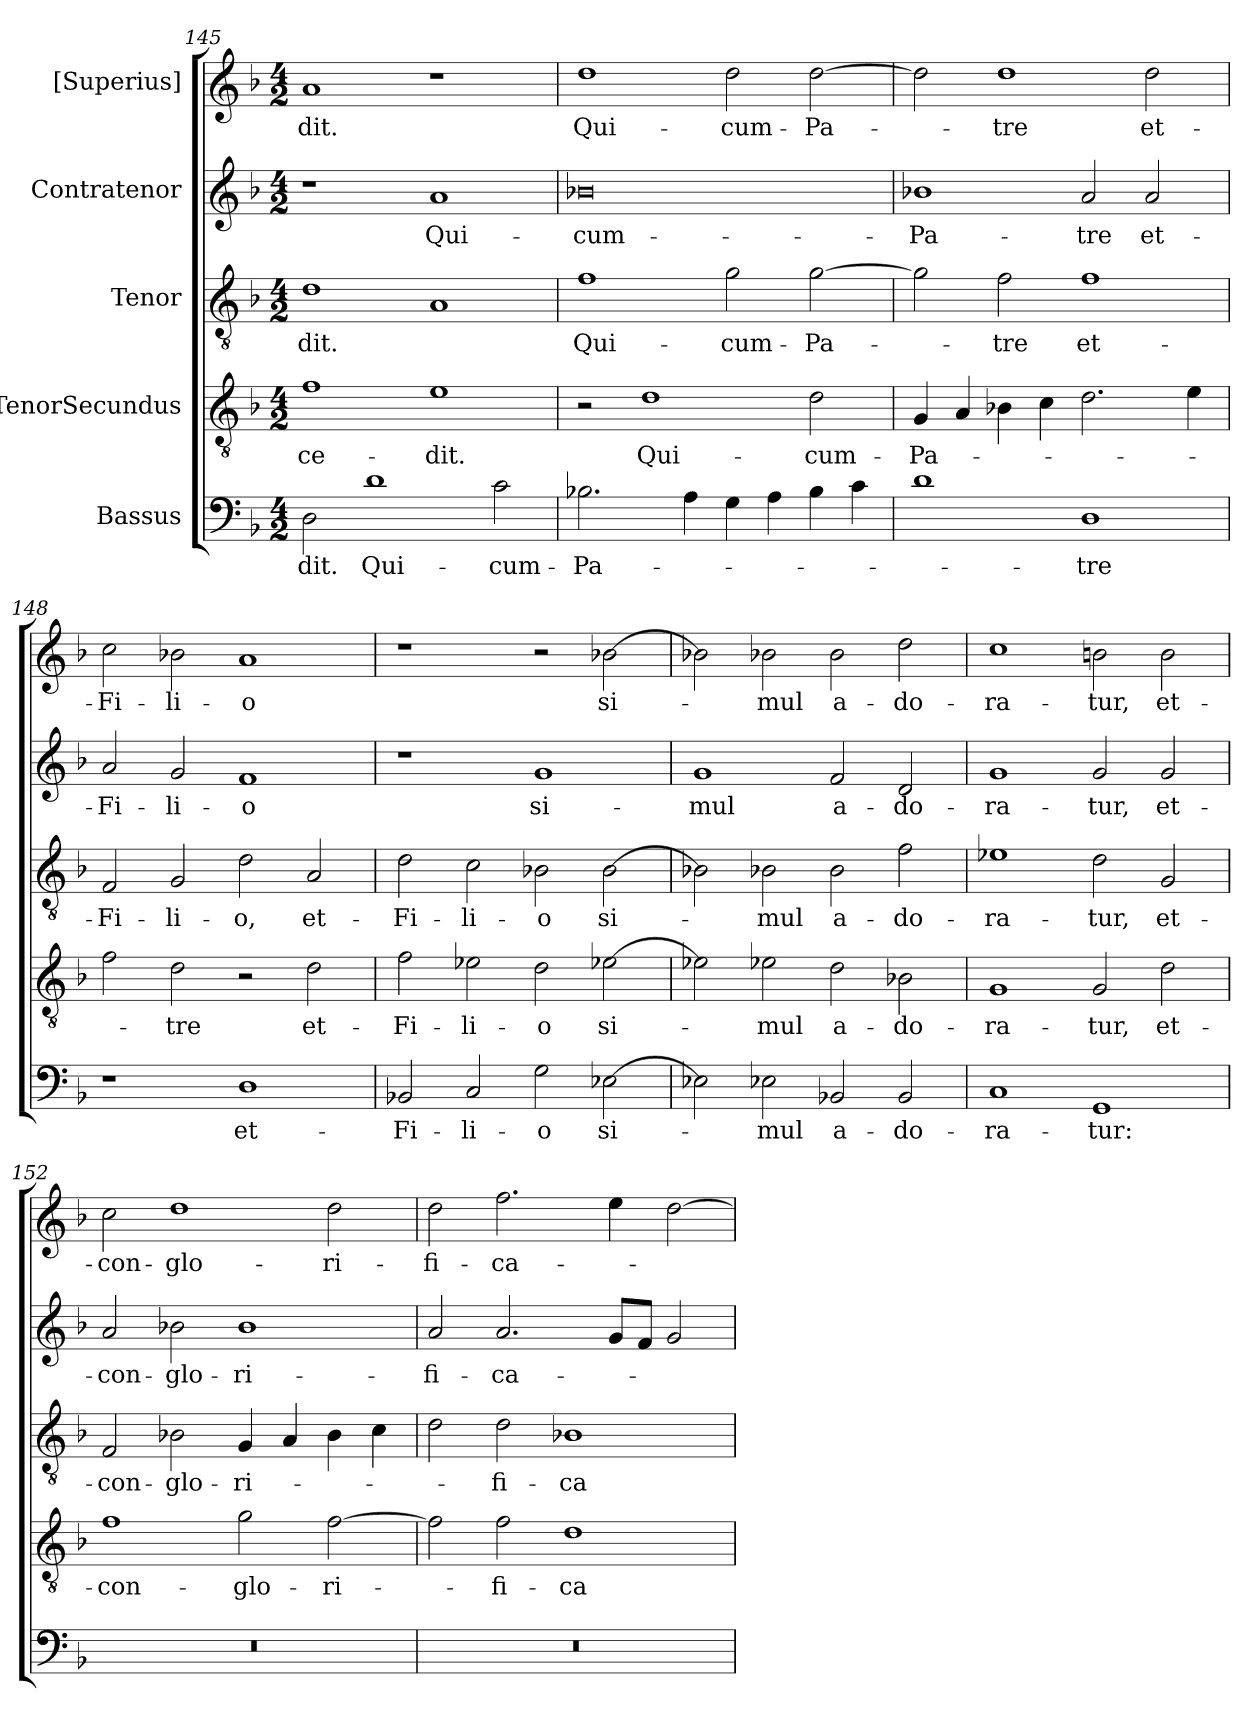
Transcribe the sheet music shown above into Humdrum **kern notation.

**kern	**text	**kern	**text	**kern	**text	**kern	**text	**kern	**text
*part5	*part5	*part4	*part4	*part3	*part3	*part2	*part2	*part1	*part1
*staff5	*staff5	*staff4	*staff4	*staff3	*staff3	*staff2	*staff2	*staff1	*staff1
*I"Bassus	*	*I"TenorSecundus	*	*I"Tenor	*	*I"Contratenor	*	*I"[Superius]	*
*clefF4	*	*clefGv2	*	*clefGv2	*	*clefG2	*	*clefG2	*
*k[b-]	*	*k[b-]	*	*k[b-]	*	*k[b-]	*	*k[b-]	*
*M4/2	*	*M4/2	*	*M4/2	*	*M4/2	*	*M4/2	*
=145	=145	=145	=145	=145	=145	=145	=145	=145	=145
2D\	-dit.	1f\	-ce-	1d\	-dit.	1r	.	1a/	-dit.
1d\	Qui-	.	.	.	.	.	.	.	.
.	.	1e\	-dit.	1A/	.	1a/	Qui-	1r	.
2c\	cum-	.	.	.	.	.	.	.	.
=146	=146	=146	=146	=146	=146	=146	=146	=146	=146
2.B-X\	Pa-	2r	.	1f\	Qui-	0b-X\	cum-	1dd\	Qui-
.	.	1d\	Qui-	.	.	.	.	.	.
4A\	.	.	.	.	.	.	.	.	.
4G\	.	.	.	2g\	cum-	.	.	2dd\	cum-
4A\	.	.	.	.	.	.	.	.	.
4B-\	.	2d\	cum-	[2g\	Pa-	.	.	[2dd\	Pa-
4c\	.	.	.	.	.	.	.	.	.
=147	=147	=147	=147	=147	=147	=147	=147	=147	=147
1d\	.	4G/	Pa-	2g\]	.	1b-X\	Pa-	2dd\]	.
.	.	4A/	.	.	.	.	.	.	.
.	.	4B-X\	.	2f\	-tre	.	.	1dd\	-tre
.	.	4c\	.	.	.	.	.	.	.
1D\	-tre	2.d\	.	1f\	et-	2a/	-tre	.	.
.	.	.	.	.	.	2a/	et-	2dd\	et-
.	.	4e\	.	.	.	.	.	.	.
=148	=148	=148	=148	=148	=148	=148	=148	=148	=148
1r	.	2f\	.	2F/	Fi-	2a/	Fi-	2cc\	Fi-
.	.	2d\	-tre	2G/	-li-	2g/	-li-	2b-X\	-li-
1D\	et-	2r	.	2d\	-o,	1f/	-o	1a/	-o
.	.	2d\	et-	2A/	et-	.	.	.	.
=149	=149	=149	=149	=149	=149	=149	=149	=149	=149
2BB-X/	Fi-	2f\	Fi-	2d\	Fi-	1r	.	1r	.
2C/	-li-	2e-X\	-li-	2c\	-li-	.	.	.	.
2G\	-o	2d\	-o	2B-X\	-o	1g/	si-	2r	.
[2E-X\	si-	[2e-X\	si-	[2B-\	si-	.	.	[2b-X\	si-
=150	=150	=150	=150	=150	=150	=150	=150	=150	=150
2E-X\]	.	2e-X\]	.	2B-X\]	.	1g/	-mul	2b-X\]	.
2E-X\	-mul	2e-X\	-mul	2B-X\	-mul	.	.	2b-X\	-mul
2BB-X/	a-	2d\	a-	2B-\	a-	2f/	a-	2b-\	a-
2BB-/	-do-	2B-X\	-do-	2f\	-do-	2d/	-do-	2dd\	-do-
=151	=151	=151	=151	=151	=151	=151	=151	=151	=151
1C/	-ra-	1G/	-ra-	1e-X\	-ra-	1g/	-ra-	1cc\	-ra-
1GG/	-tur:	2G/	-tur,	2d\	-tur,	2g/	-tur,	2bn\	-tur,
.	.	2d\	et-	2G/	et-	2g/	et-	2b\	et-
=152	=152	=152	=152	=152	=152	=152	=152	=152	=152
0r	.	1f\	con-	2F/	con-	2a/	con-	2cc\	con-
.	.	.	.	2B-X\	-glo-	2b-X\	-glo-	1dd\	-glo-
.	.	2g\	-glo-	4G/	-ri-	1b-\	-ri-	.	.
.	.	.	.	4A/	.	.	.	.	.
.	.	[2f\	-ri-	4B-\	.	.	.	2dd\	-ri-
.	.	.	.	4c\	.	.	.	.	.
=153	=153	=153	=153	=153	=153	=153	=153	=153	=153
0r	.	2f\]	.	2d\	.	2a/	-fi-	2dd\	-fi-
.	.	2f\	-fi-	2d\	-fi-	2.a/	-ca-	2.ff\	-ca-
.	.	1d\	-ca-	1B-X\	-ca-	.	.	.	.
.	.	.	.	.	.	8g/L	.	4ee\	.
.	.	.	.	.	.	8f/J	.	.	.
.	.	.	.	.	.	2g/	.	[2dd\	.
=	=	=	=	=	=	=	=	=	=
*-	*-	*-	*-	*-	*-	*-	*-	*-	*-
